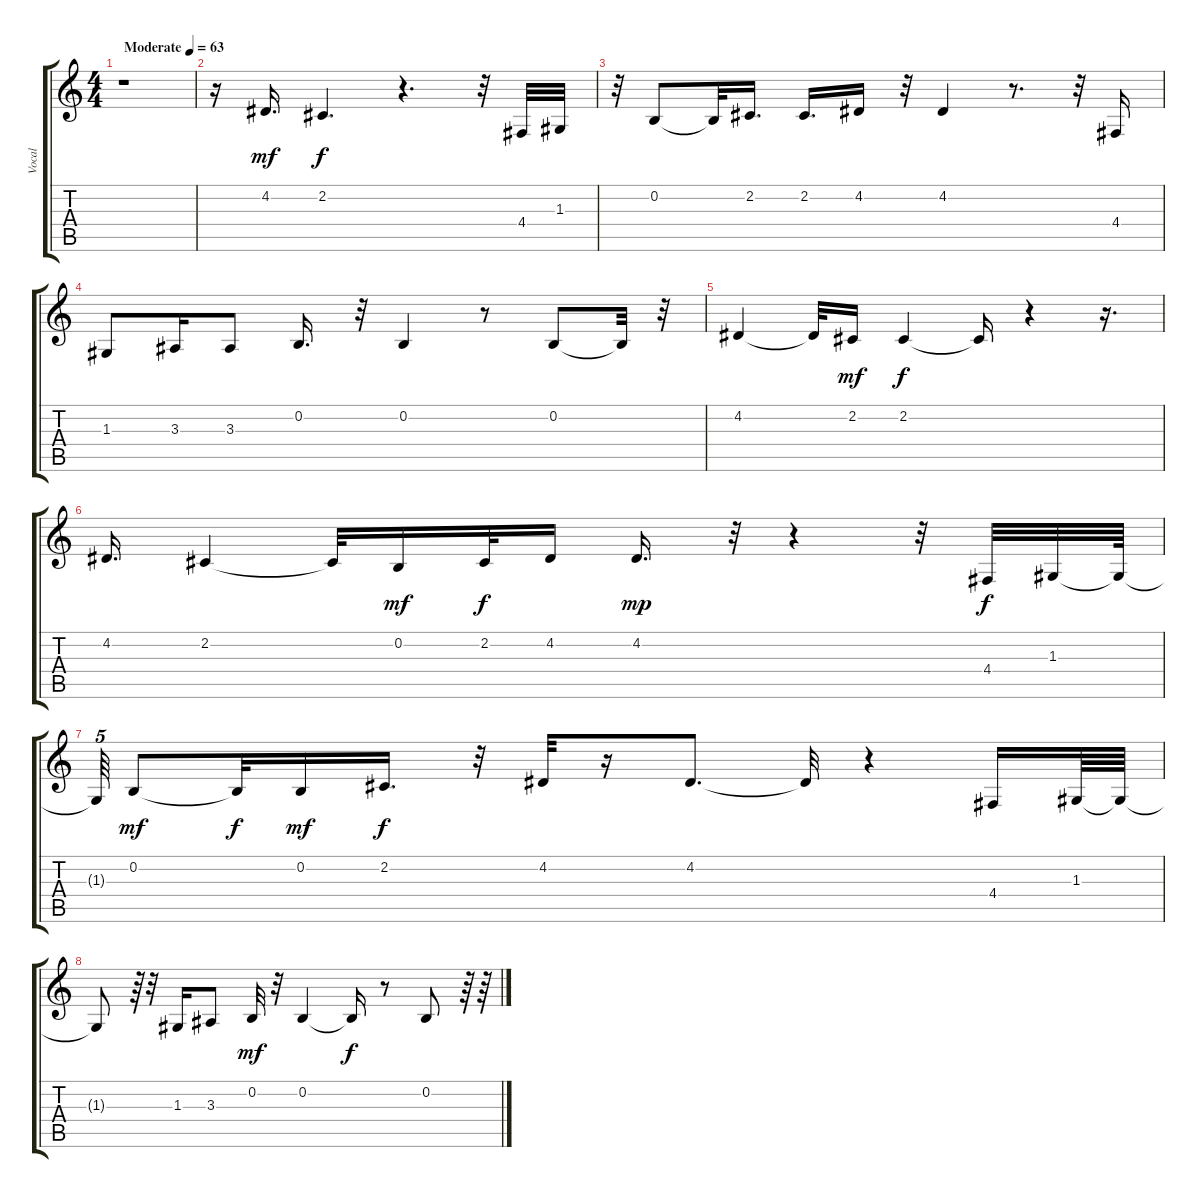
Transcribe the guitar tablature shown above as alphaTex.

\track ("Vocal" "Vocal") {instrument vibraphone}
\staff {score tabs}
\tuning (E4 B3 G3 D3 A2 E2) {hide}
\ts (4 4)
\tempo (63 "Moderate")
\clef g2
\ks c
r.1{dy mf instrument vibraphone} |
r.16 4.2.16{d} 2.2.4{d dy f} r.4{d} r.32 4.4.32 1.3.32 |
r.32 0.2.8 0.2{t}.32 2.2.16{d} 2.2.16{d} 4.2.16 r.32 4.2.4 r.8{d} r.32 4.4.16 |
1.3.8 3.3.16 3.3.8 0.2.16{d} r.32 0.2.4 r.8 0.2.8 0.2{t}.32 r.32 |
4.2.4 4.2{t}.32 2.2.16{dy mf} 2.2.4{dy f} 2.2{t}.16 r.4 r.16{d} |
4.2.16{d} 2.2.4 2.2{t}.32 0.2.16{dy mf} 2.2.32{dy f} 4.2.16 4.2.16{d dy mp} r.32{tu (5 4)} r.4 r.32 4.4.32{dy f} 1.3.32 1.3{t}.64 |
1.3{t}.64{tu (5 4)} 0.2.8{dy mf} 0.2{t}.32{dy f} 0.2.16{dy mf} 2.2.16{d dy f} r.32 4.2.32 r.16 4.2.8{d} 4.2{t}.32 r.4 4.4.16 1.3.64 1.3{t}.64 |
1.3{t}.8 r.64{tu (5 4)} r.32 1.3.16 3.3.8 0.2.32{dy mf} r.32 0.2.4 0.2{t}.16{dy f} r.8 0.2.8 r.64 r.64
